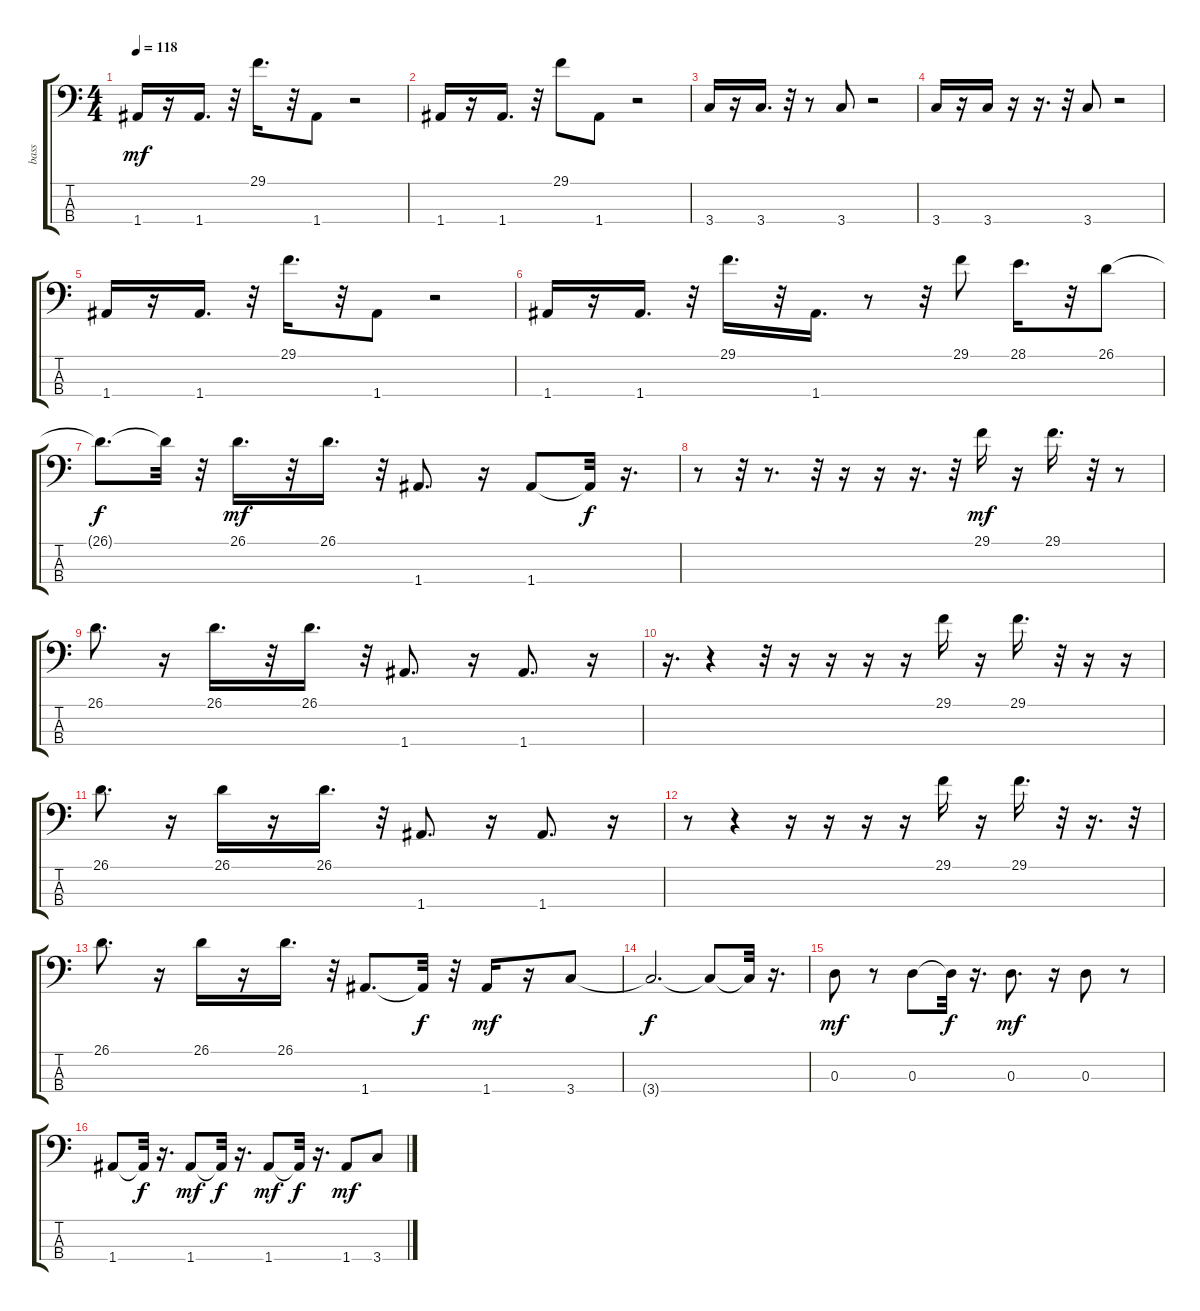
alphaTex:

\track ("bass" "bass") {instrument electricbassfinger}
\staff {score tabs}
\tuning (C-1 G2 D2 A1) {hide}
\ts (4 4)
\tempo 118
\clef f4
\ks c
1.4.16{dy mf} r.16 1.4.16{d} r.32 29.1.16{d} r.32 1.4.8 r.2 |
1.4.16 r.16 1.4.16{d} r.32 29.1.8 1.4.8 r.2 |
3.4.16 r.16 3.4.16{d} r.32 r.8 3.4.8 r.2 |
3.4.16 r.16 3.4.16 r.16 r.16{d} r.32 3.4.8 r.2 |
1.4.16 r.16 1.4.16{d} r.32 29.1.16{d} r.32 1.4.8 r.2 |
1.4.16 r.16 1.4.16{d} r.32 29.1.16{d} r.32 1.4.16{d} r.8 r.32 29.1.8 28.1.16{d} r.32 26.1.8 |
26.1{t}.8{d dy f} 26.1{t}.32 r.32 26.1.16{d dy mf} r.32 26.1.16{d} r.32 1.4.8{d} r.16 1.4.8 1.4{t}.32{dy f} r.16{d} |
r.8 r.32 r.8{d} r.32 r.16 r.16 r.16{d} r.32 29.1.16{dy mf} r.16 29.1.16{d} r.32 r.8 |
26.1.8{d} r.16 26.1.16{d} r.32 26.1.16{d} r.32 1.4.8{d} r.16 1.4.8{d} r.16 |
r.16{d} r.4 r.32 r.16 r.16 r.16 r.16 29.1.16 r.16 29.1.16{d} r.32 r.16 r.16 |
26.1.8{d} r.16 26.1.16 r.16 26.1.16{d} r.32 1.4.8{d} r.16 1.4.8{d} r.16 |
r.8 r.4 r.16 r.16 r.16 r.16 29.1.16 r.16 29.1.16{d} r.32 r.16{d} r.32 |
26.1.8{d} r.16 26.1.16 r.16 26.1.16{d} r.32 1.4.8{d} 1.4{t}.32{dy f} r.32 1.4.16{dy mf} r.16 3.4.8 |
3.4{t}.2{d dy f} 3.4{t}.8 3.4{t}.32 r.16{d} |
0.3.8{dy mf} r.8 0.3.8 0.3{t}.32{dy f} r.16{d} 0.3.8{d dy mf} r.16 0.3.8 r.8 |
1.4.8 1.4{t}.32{dy f} r.16{d} 1.4.8{dy mf} 1.4{t}.32{dy f} r.16{d} 1.4.8{dy mf} 1.4{t}.32{dy f} r.16{d} 1.4.8{dy mf} 3.4.8
